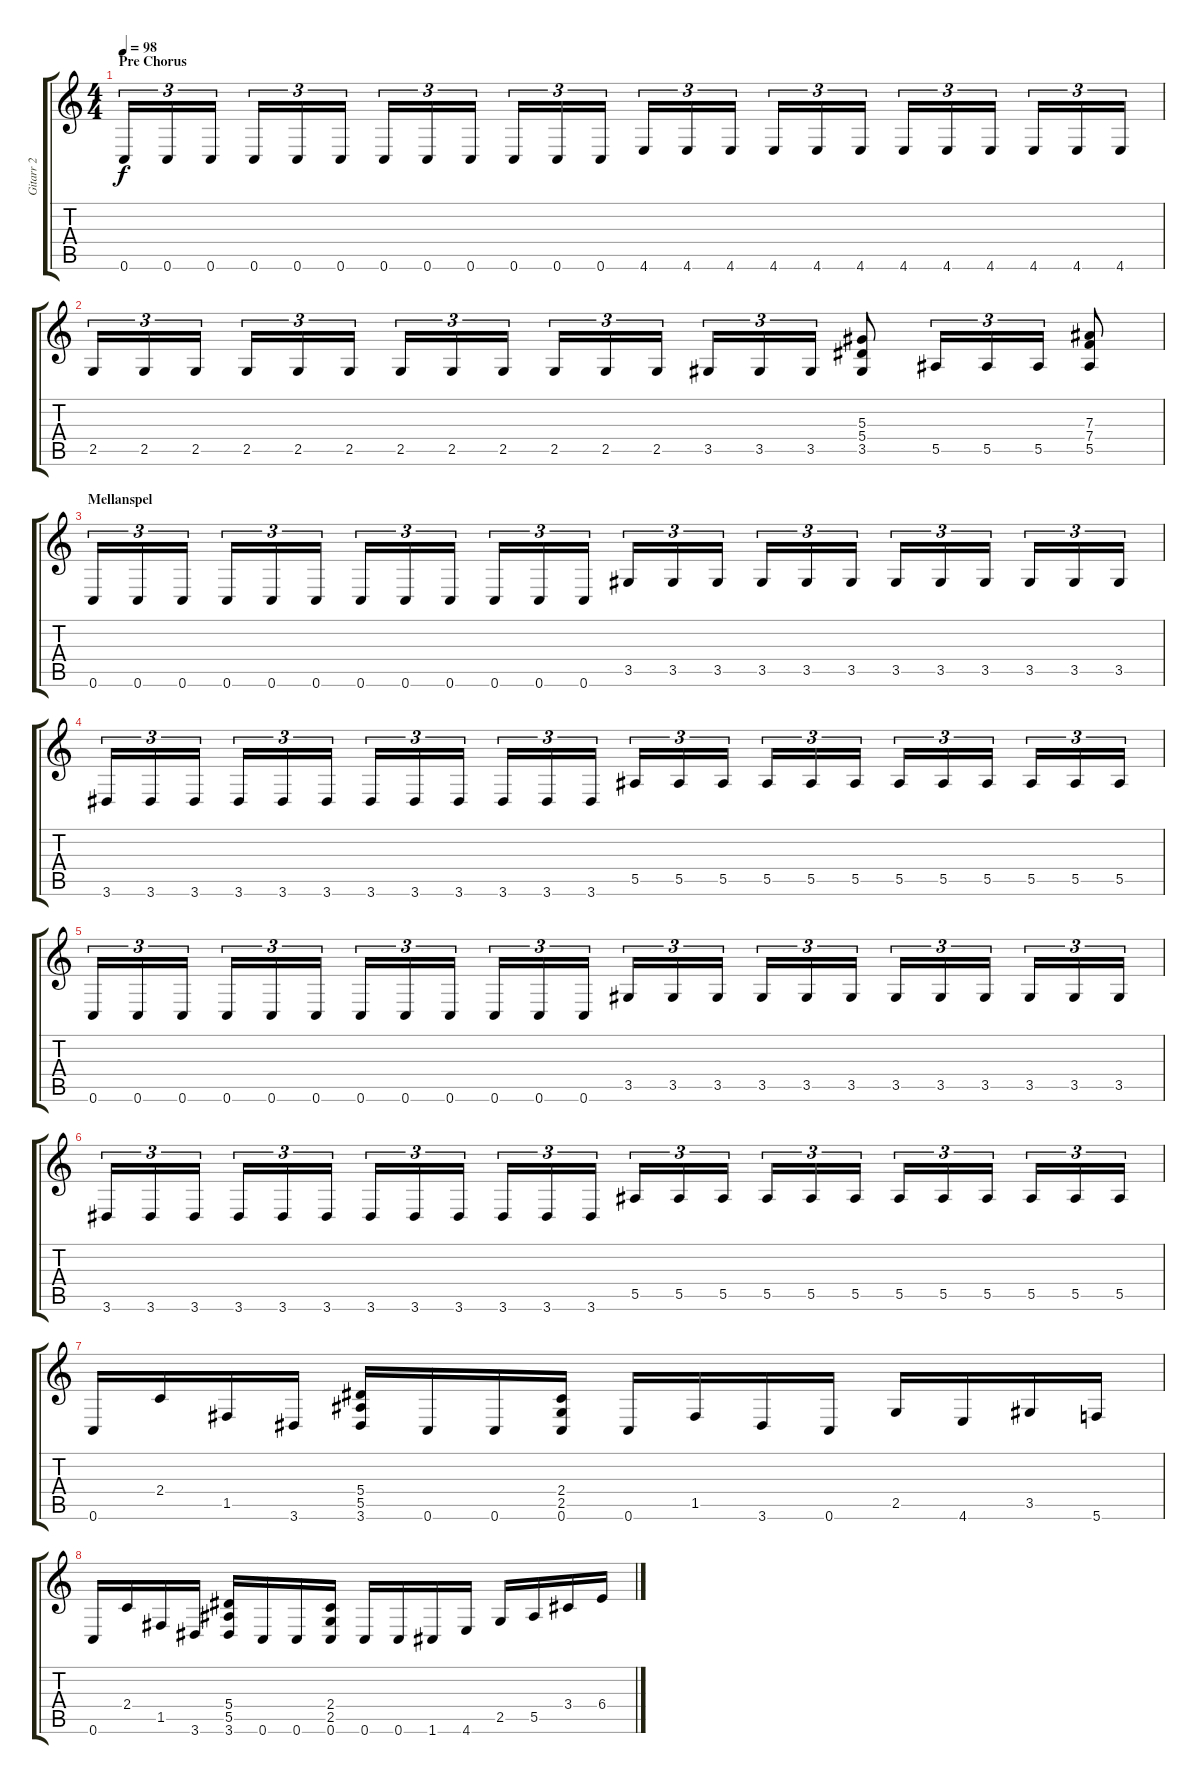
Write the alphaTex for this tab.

\track ("Gitarr 2" "Gitarr 2") {instrument distortionguitar}
\staff {score tabs}
\tuning (C4 G3 Eb3 Bb2 F2 C2) {hide}
\ts (4 4)
\section ("" "Pre Chorus")
\tempo 98
\clef g2
\ks c
0.6.16{tu (3 2) dy f} 0.6.16{tu (3 2)} 0.6.16{tu (3 2)} 0.6.16{tu (3 2)} 0.6.16{tu (3 2)} 0.6.16{tu (3 2)} 0.6.16{tu (3 2)} 0.6.16{tu (3 2)} 0.6.16{tu (3 2)} 0.6.16{tu (3 2)} 0.6.16{tu (3 2)} 0.6.16{tu (3 2)} 4.6.16{tu (3 2)} 4.6.16{tu (3 2)} 4.6.16{tu (3 2)} 4.6.16{tu (3 2)} 4.6.16{tu (3 2)} 4.6.16{tu (3 2)} 4.6.16{tu (3 2)} 4.6.16{tu (3 2)} 4.6.16{tu (3 2)} 4.6.16{tu (3 2)} 4.6.16{tu (3 2)} 4.6.16{tu (3 2)} |
2.5.16{tu (3 2)} 2.5.16{tu (3 2)} 2.5.16{tu (3 2)} 2.5.16{tu (3 2)} 2.5.16{tu (3 2)} 2.5.16{tu (3 2)} 2.5.16{tu (3 2)} 2.5.16{tu (3 2)} 2.5.16{tu (3 2)} 2.5.16{tu (3 2)} 2.5.16{tu (3 2)} 2.5.16{tu (3 2)} 3.5.16{tu (3 2)} 3.5.16{tu (3 2)} 3.5.16{tu (3 2)} (5.3 5.4 3.5).8 5.5.16{tu (3 2)} 5.5.16{tu (3 2)} 5.5.16{tu (3 2)} (7.3 7.4 5.5).8 |
\section ("" "Mellanspel")
0.6.16{tu (3 2)} 0.6.16{tu (3 2)} 0.6.16{tu (3 2)} 0.6.16{tu (3 2)} 0.6.16{tu (3 2)} 0.6.16{tu (3 2)} 0.6.16{tu (3 2)} 0.6.16{tu (3 2)} 0.6.16{tu (3 2)} 0.6.16{tu (3 2)} 0.6.16{tu (3 2)} 0.6.16{tu (3 2)} 3.5.16{tu (3 2)} 3.5.16{tu (3 2)} 3.5.16{tu (3 2)} 3.5.16{tu (3 2)} 3.5.16{tu (3 2)} 3.5.16{tu (3 2)} 3.5.16{tu (3 2)} 3.5.16{tu (3 2)} 3.5.16{tu (3 2)} 3.5.16{tu (3 2)} 3.5.16{tu (3 2)} 3.5.16{tu (3 2)} |
3.6.16{tu (3 2)} 3.6.16{tu (3 2)} 3.6.16{tu (3 2)} 3.6.16{tu (3 2)} 3.6.16{tu (3 2)} 3.6.16{tu (3 2)} 3.6.16{tu (3 2)} 3.6.16{tu (3 2)} 3.6.16{tu (3 2)} 3.6.16{tu (3 2)} 3.6.16{tu (3 2)} 3.6.16{tu (3 2)} 5.5.16{tu (3 2)} 5.5.16{tu (3 2)} 5.5.16{tu (3 2)} 5.5.16{tu (3 2)} 5.5.16{tu (3 2)} 5.5.16{tu (3 2)} 5.5.16{tu (3 2)} 5.5.16{tu (3 2)} 5.5.16{tu (3 2)} 5.5.16{tu (3 2)} 5.5.16{tu (3 2)} 5.5.16{tu (3 2)} |
0.6.16{tu (3 2)} 0.6.16{tu (3 2)} 0.6.16{tu (3 2)} 0.6.16{tu (3 2)} 0.6.16{tu (3 2)} 0.6.16{tu (3 2)} 0.6.16{tu (3 2)} 0.6.16{tu (3 2)} 0.6.16{tu (3 2)} 0.6.16{tu (3 2)} 0.6.16{tu (3 2)} 0.6.16{tu (3 2)} 3.5.16{tu (3 2)} 3.5.16{tu (3 2)} 3.5.16{tu (3 2)} 3.5.16{tu (3 2)} 3.5.16{tu (3 2)} 3.5.16{tu (3 2)} 3.5.16{tu (3 2)} 3.5.16{tu (3 2)} 3.5.16{tu (3 2)} 3.5.16{tu (3 2)} 3.5.16{tu (3 2)} 3.5.16{tu (3 2)} |
3.6.16{tu (3 2)} 3.6.16{tu (3 2)} 3.6.16{tu (3 2)} 3.6.16{tu (3 2)} 3.6.16{tu (3 2)} 3.6.16{tu (3 2)} 3.6.16{tu (3 2)} 3.6.16{tu (3 2)} 3.6.16{tu (3 2)} 3.6.16{tu (3 2)} 3.6.16{tu (3 2)} 3.6.16{tu (3 2)} 5.5.16{tu (3 2)} 5.5.16{tu (3 2)} 5.5.16{tu (3 2)} 5.5.16{tu (3 2)} 5.5.16{tu (3 2)} 5.5.16{tu (3 2)} 5.5.16{tu (3 2)} 5.5.16{tu (3 2)} 5.5.16{tu (3 2)} 5.5.16{tu (3 2)} 5.5.16{tu (3 2)} 5.5.16{tu (3 2)} |
0.6.16 2.4.16 1.5.16 3.6.16 (5.4 5.5 3.6).16 0.6.16 0.6.16 (2.4 2.5 0.6).16 0.6.16 1.5.16 3.6.16 0.6.16 2.5.16 4.6.16 3.5.16 5.6.16 |
0.6.16 2.4.16 1.5.16 3.6.16 (5.4 5.5 3.6).16 0.6.16 0.6.16 (2.4 2.5 0.6).16 0.6.16 0.6.16 1.6.16 4.6.16 2.5.16 5.5.16 3.4.16 6.4.16
